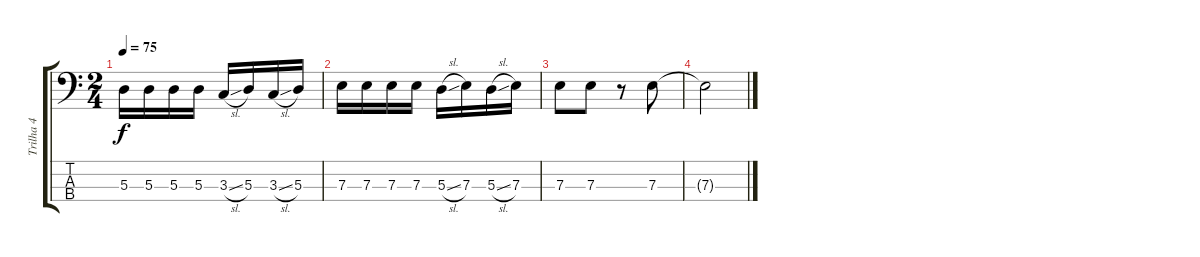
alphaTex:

\track ("Trilha 4" "Trilha 4") {instrument electricbasspick}
\staff {score tabs}
\tuning (G2 D2 A1 E1) {hide}
\ts (2 4)
\tempo 75
\clef f4
\ks c
5.3.16{dy f} 5.3.16 5.3.16 5.3.16 3.3{sl}.16 5.3.16 3.3{sl}.16 5.3.16 |
7.3.16 7.3.16 7.3.16 7.3.16 5.3{sl}.16 7.3.16 5.3{sl}.16 7.3.16 |
7.3.8 7.3.8 r.8 7.3.8 |
7.3{t}.2
